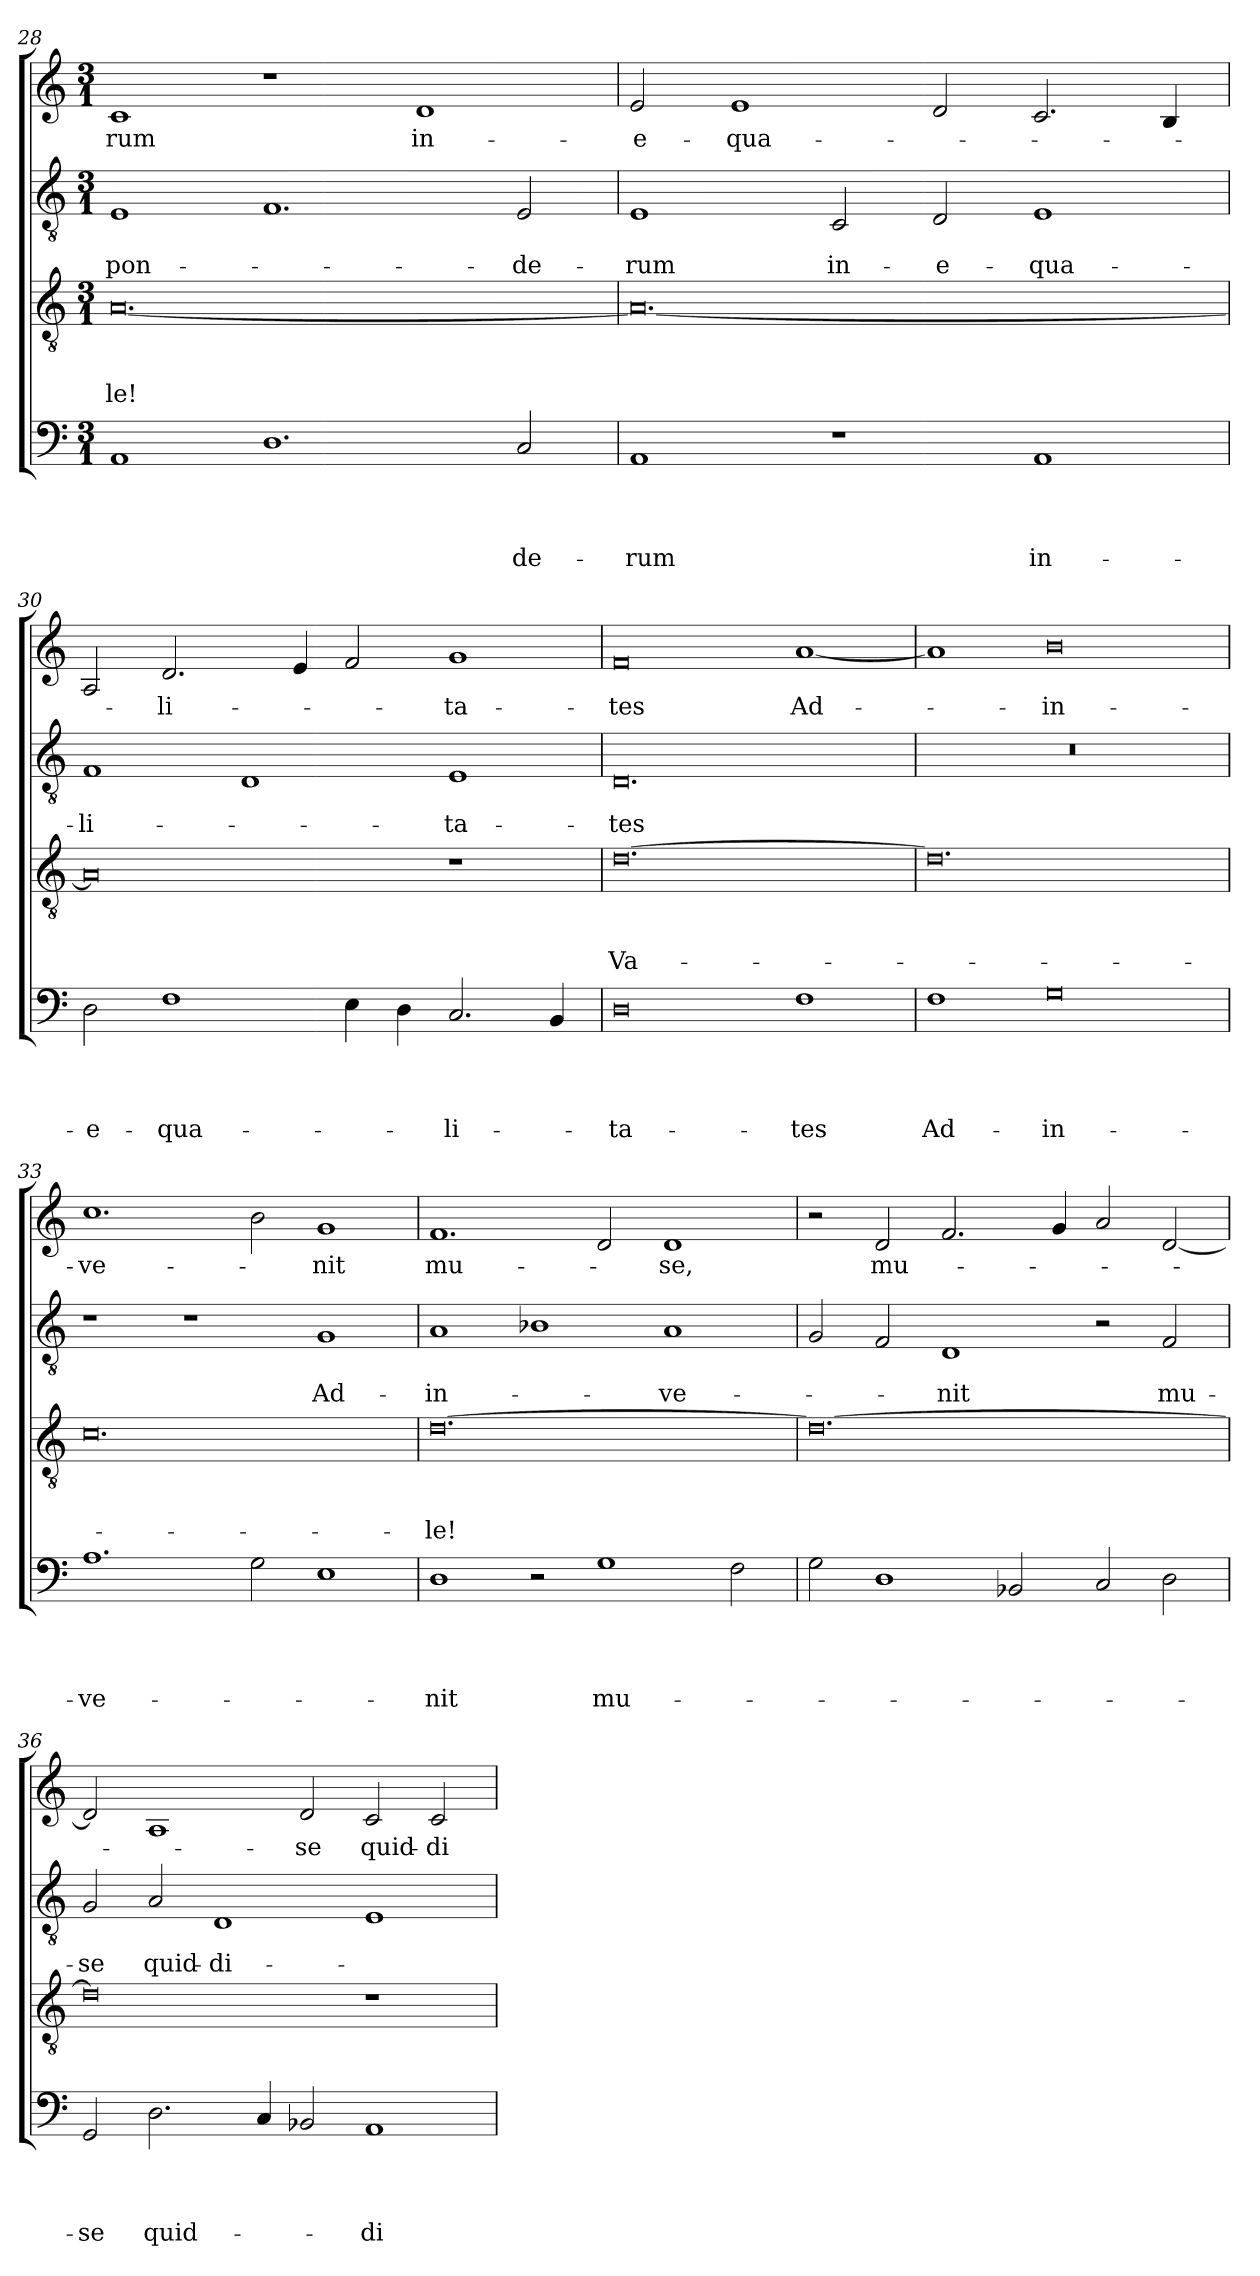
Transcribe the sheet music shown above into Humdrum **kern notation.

**kern	**text	**text	**text	**text	**kern	**text	**text	**text	**kern	**text	**text	**kern	**text
*part4	*part4	*part4	*part4	*part4	*part3	*part3	*part3	*part3	*part2	*part2	*part2	*part1	*part1
*staff4	*staff4	*staff4	*staff4	*staff4	*staff3	*staff3	*staff3	*staff3	*staff2	*staff2	*staff2	*staff1	*staff1
*clefF4	*	*	*	*	*clefGv2	*	*	*	*clefGv2	*	*	*clefG2	*
*k[]	*	*	*	*	*k[]	*	*	*	*k[]	*	*	*k[]	*
*C:	*	*	*	*	*C:	*	*	*	*C:	*	*	*C:	*
*M3/1	*	*	*	*	*M3/1	*	*	*	*M3/1	*	*	*M3/1	*
=28	=28	=28	=28	=28	=28	=28	=28	=28	=28	=28	=28	=28	=28
!	!	!	!	!	!	!	!	!LO:LY:b	!	!	!LO:LY:b	!	!LO:LY:b
1AA	.	.	.	.	[0.A	.	.	-le!	1E	.	pon-	1c	-rum
1.D	.	.	.	.	.	.	.	.	1.F	.	.	1r	.
!	!	!	!	!	!	!	!	!	!	!	!	!	!LO:LY:b
.	.	.	.	.	.	.	.	.	.	.	.	1d	in-
!	!	!	!	!LO:LY:b	!	!	!	!	!	!	!LO:LY:b	!	!
2C/	.	.	.	-de-	.	.	.	.	2E/	.	-de-	.	.
=29	=29	=29	=29	=29	=29	=29	=29	=29	=29	=29	=29	=29	=29
!	!	!	!	!LO:LY:b	!	!	!	!	!	!	!LO:LY:b	!	!LO:LY:b
1AA	.	.	.	-rum	0.A_	.	.	.	1E	.	-rum	2e/	-e-
!	!	!	!	!	!	!	!	!	!	!	!	!	!LO:LY:b
.	.	.	.	.	.	.	.	.	.	.	.	1e	-qua-
!	!	!	!	!	!	!	!	!	!	!	!LO:LY:b	!	!
1r	.	.	.	.	.	.	.	.	2C/	.	in-	.	.
!	!	!	!	!	!	!	!	!	!	!	!LO:LY:b	!	!
.	.	.	.	.	.	.	.	.	2D/	.	-e-	2d/	.
!	!	!	!	!LO:LY:b	!	!	!	!	!	!	!LO:LY:b	!	!
1AA	.	.	.	in-	.	.	.	.	1E	.	-qua-	2.c/	.
.	.	.	.	.	.	.	.	.	.	.	.	4B/	.
=30	=30	=30	=30	=30	=30	=30	=30	=30	=30	=30	=30	=30	=30
!	!	!	!	!LO:LY:b	!	!	!	!	!	!	!LO:LY:b	!	!
2D\	.	.	.	-e-	0A]	.	.	.	1F	.	-li-	2A/	.
!	!	!	!	!LO:LY:b	!	!	!	!	!	!	!	!	!LO:LY:b
1F	.	.	.	-qua-	.	.	.	.	.	.	.	2.d/	-li-
.	.	.	.	.	.	.	.	.	1D	.	.	.	.
.	.	.	.	.	.	.	.	.	.	.	.	4e/	.
4E\	.	.	.	.	.	.	.	.	.	.	.	2f/	.
4D\	.	.	.	.	.	.	.	.	.	.	.	.	.
!	!	!	!	!LO:LY:b	!	!	!	!	!	!	!LO:LY:b	!	!LO:LY:b
2.C/	.	.	.	-li-	1r	.	.	.	1E	.	-ta-	1g	-ta-
4BB/	.	.	.	.	.	.	.	.	.	.	.	.	.
!!LO:LB:g=z
=31	=31	=31	=31	=31	=31	=31	=31	=31	=31	=31	=31	=31	=31
!	!	!	!	!LO:LY:b	!	!	!	!LO:LY:b	!	!	!LO:LY:b	!	!LO:LY:b
0D	.	.	.	-ta-	[0.d	.	.	Va-	0.D	.	-tes	0f	-tes
!	!	!	!	!LO:LY:b	!	!	!	!	!	!	!	!	!LO:LY:b
1F	.	.	.	-tes	.	.	.	.	.	.	.	[1a	Ad-
=32	=32	=32	=32	=32	=32	=32	=32	=32	=32	=32	=32	=32	=32
!	!	!	!	!LO:LY:b	!	!	!	!	!	!	!	!	!
1F	.	.	.	Ad-	0.d]	.	.	.	0.r	.	.	1a]	.
!	!	!	!	!LO:LY:b	!	!	!	!	!	!	!	!	!LO:LY:b
0G	.	.	.	-in-	.	.	.	.	.	.	.	0b	-in-
=33	=33	=33	=33	=33	=33	=33	=33	=33	=33	=33	=33	=33	=33
!	!	!	!	!LO:LY:b	!	!	!	!	!	!	!	!	!LO:LY:b
1.A	.	.	.	-ve-	0.c	.	.	.	1r	.	.	1.cc	-ve-
.	.	.	.	.	.	.	.	.	1r	.	.	.	.
2G\	.	.	.	.	.	.	.	.	.	.	.	2b\	.
!	!	!	!	!	!	!	!	!	!	!	!LO:LY:b	!	!LO:LY:b
1E	.	.	.	.	.	.	.	.	1G	.	Ad-	1g	-nit
=34	=34	=34	=34	=34	=34	=34	=34	=34	=34	=34	=34	=34	=34
!	!	!	!	!LO:LY:b	!	!	!	!LO:LY:b	!	!	!LO:LY:b	!	!LO:LY:b
1D	.	.	.	-nit	[0.d	.	.	-le!	1A	.	-in-	1.f	mu-
2r	.	.	.	.	.	.	.	.	1B-	.	.	.	.
!	!	!	!	!LO:LY:b	!	!	!	!	!	!	!	!	!
1G	.	.	.	mu-	.	.	.	.	.	.	.	2d/	.
!	!	!	!	!	!	!	!	!	!	!	!LO:LY:b	!	!LO:LY:b
.	.	.	.	.	.	.	.	.	1A	.	-ve-	1d	-se,
2F\	.	.	.	.	.	.	.	.	.	.	.	.	.
=35	=35	=35	=35	=35	=35	=35	=35	=35	=35	=35	=35	=35	=35
2G\	.	.	.	.	0.d_	.	.	.	2G/	.	.	2r	.
!	!	!	!	!	!	!	!	!	!	!	!	!	!LO:LY:b
1D	.	.	.	.	.	.	.	.	2F/	.	.	2d/	mu-
!	!	!	!	!	!	!	!	!	!	!	!LO:LY:b	!	!
.	.	.	.	.	.	.	.	.	1D	.	-nit	2.f/	.
2BB-/	.	.	.	.	.	.	.	.	.	.	.	.	.
.	.	.	.	.	.	.	.	.	.	.	.	4g/	.
2C/	.	.	.	.	.	.	.	.	2r	.	.	2a/	.
!	!	!	!	!	!	!	!	!	!	!	!LO:LY:b	!	!
2D\	.	.	.	.	.	.	.	.	2F/	.	mu-	[2d/	.
!!LO:LB:g=z
=36	=36	=36	=36	=36	=36	=36	=36	=36	=36	=36	=36	=36	=36
!	!	!	!	!LO:LY:b	!	!	!	!	!	!	!LO:LY:b	!	!
2GG/	.	.	.	-se	0d]	.	.	.	2G/	.	-se	2d/]	.
!	!	!	!	!LO:LY:b	!	!	!	!	!	!	!LO:LY:b	!	!
2.D\	.	.	.	quid-	.	.	.	.	2A/	.	quid-	1A	.
!	!	!	!	!	!	!	!	!	!	!	!LO:LY:b	!	!
.	.	.	.	.	.	.	.	.	1D	.	-di-	.	.
4C/	.	.	.	.	.	.	.	.	.	.	.	.	.
!	!	!	!	!	!	!	!	!	!	!	!	!	!LO:LY:b
2BB-/	.	.	.	.	.	.	.	.	.	.	.	2d/	-se
!	!	!	!	!LO:LY:b	!	!	!	!	!	!	!	!	!LO:LY:b
1AA	.	.	.	-di-	1r	.	.	.	1E	.	.	2c/	quid-
!	!	!	!	!	!	!	!	!	!	!	!	!	!LO:LY:b
.	.	.	.	.	.	.	.	.	.	.	.	2c/	-di-
=	=	=	=	=	=	=	=	=	=	=	=	=	=
*-	*-	*-	*-	*-	*-	*-	*-	*-	*-	*-	*-	*-	*-
